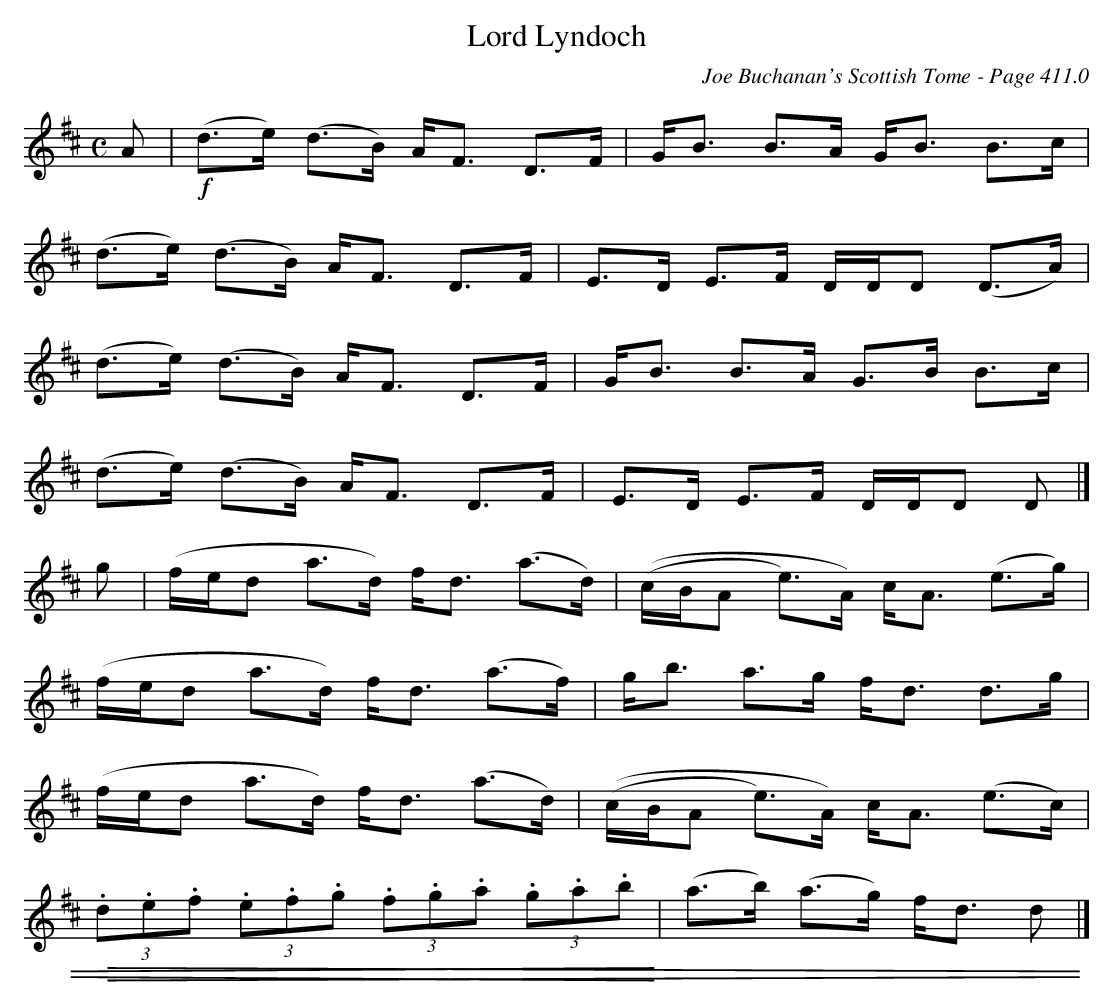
X:1
T:Lord Lyndoch
C:Joe Buchanan's Scottish Tome - Page 411.0
L:1/8
M:C
K:D
A | !f!(d>e) (d>B) A<F D>F | G<B B>A G<B B>c |
(d>e) (d>B) A<F D>F | E>D E>F D/D/D (D>A) |
(d>e) (d>B) A<F D>F | G<B B>A G>B B>c |
(d>e) (d>B) A<F D>F | E>D E>F D/D/D D |]
g | (f/e/d a>d) f<d (a>d) | ((c/B/A e)>A) c<A (e>g) |
(f/e/d a>d) f<d (a>f) | g<b a>g f<d d>g |
(f/e/d a>d) f<d (a>d) | ((c/B/A e>)A) c<A (e>c) |
!>(!(3.d.e.f (3.e.f.g (3.f.g.a (3.g.a.b!<)! | (a>b) (a>g) f<d d |]
